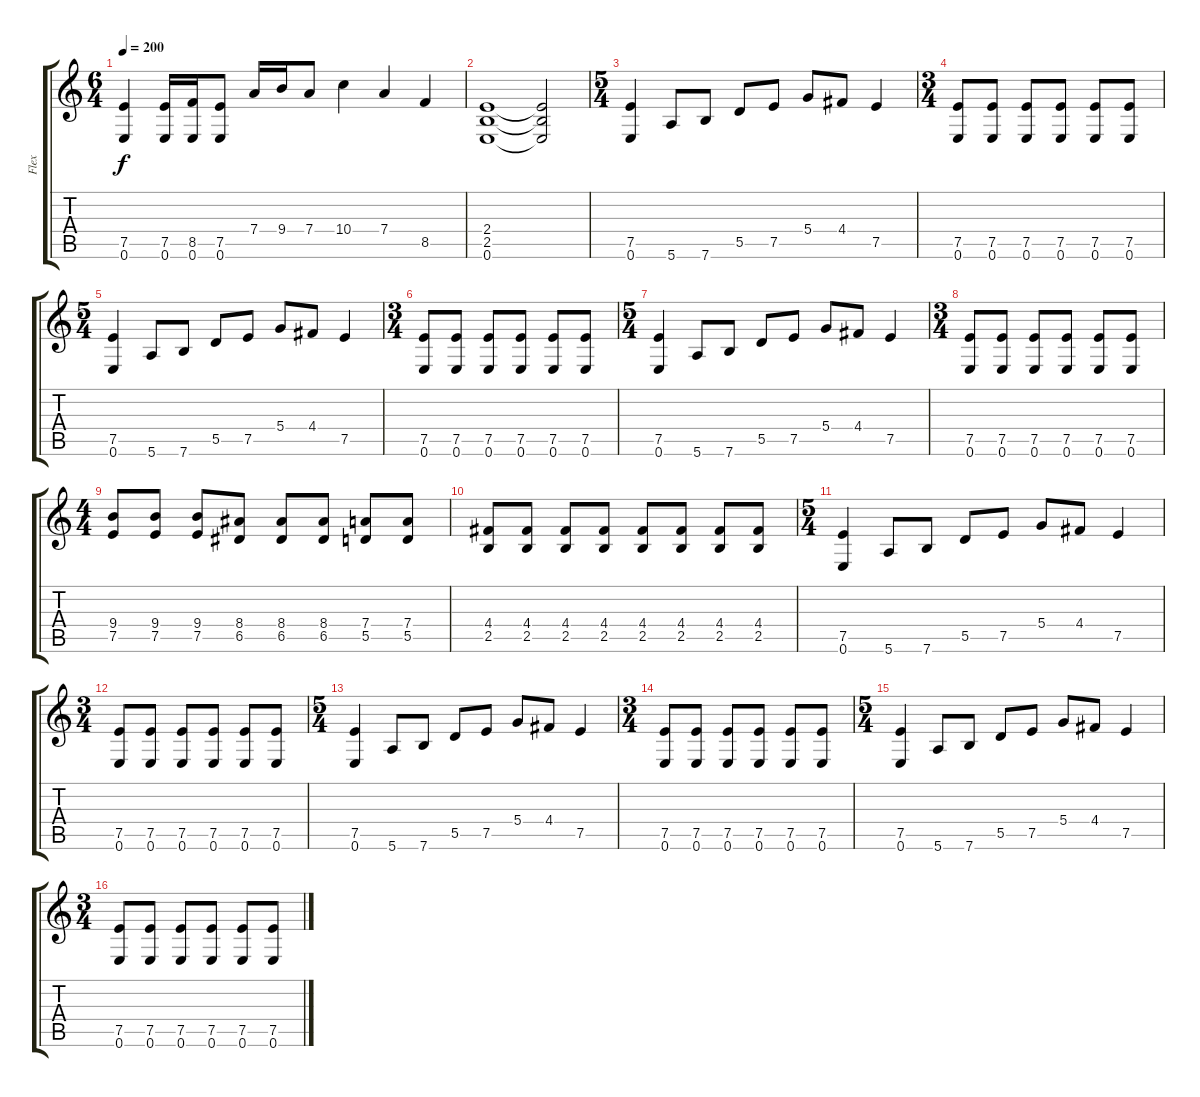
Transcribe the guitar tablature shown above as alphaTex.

\track ("Flex" "Flex") {instrument distortionguitar}
\staff {score tabs}
\tuning (E4 B3 G3 D3 A2 E2) {hide}
\ts (6 4)
\tempo 200
\clef g2
\ks c
(7.5 0.6).4{dy f} (7.5 0.6).16 (8.5 0.6).16 (7.5 0.6).8 7.4.16 9.4.16 7.4.8 10.4.4 7.4.4 8.5.4 |
(2.4 2.5 0.6).1 (2.4{t} 2.5{t} 0.6{t}).2 |
\ts (5 4)
(7.5 0.6).4 5.6.8 7.6.8 5.5.8 7.5.8 5.4.8 4.4.8 7.5.4 |
\ts (3 4)
(7.5 0.6).8 (7.5 0.6).8 (7.5 0.6).8 (7.5 0.6).8 (7.5 0.6).8 (7.5 0.6).8 |
\ts (5 4)
(7.5 0.6).4 5.6.8 7.6.8 5.5.8 7.5.8 5.4.8 4.4.8 7.5.4 |
\ts (3 4)
(7.5 0.6).8 (7.5 0.6).8 (7.5 0.6).8 (7.5 0.6).8 (7.5 0.6).8 (7.5 0.6).8 |
\ts (5 4)
(7.5 0.6).4 5.6.8 7.6.8 5.5.8 7.5.8 5.4.8 4.4.8 7.5.4 |
\ts (3 4)
(7.5 0.6).8 (7.5 0.6).8 (7.5 0.6).8 (7.5 0.6).8 (7.5 0.6).8 (7.5 0.6).8 |
\ts (4 4)
(9.4 7.5).8 (9.4 7.5).8 (9.4 7.5).8 (8.4 6.5).8 (8.4 6.5).8 (8.4 6.5).8 (7.4 5.5).8 (7.4 5.5).8 |
(4.4 2.5).8 (4.4 2.5).8 (4.4 2.5).8 (4.4 2.5).8 (4.4 2.5).8 (4.4 2.5).8 (4.4 2.5).8 (4.4 2.5).8 |
\ts (5 4)
(7.5 0.6).4 5.6.8 7.6.8 5.5.8 7.5.8 5.4.8 4.4.8 7.5.4 |
\ts (3 4)
(7.5 0.6).8 (7.5 0.6).8 (7.5 0.6).8 (7.5 0.6).8 (7.5 0.6).8 (7.5 0.6).8 |
\ts (5 4)
(7.5 0.6).4 5.6.8 7.6.8 5.5.8 7.5.8 5.4.8 4.4.8 7.5.4 |
\ts (3 4)
(7.5 0.6).8 (7.5 0.6).8 (7.5 0.6).8 (7.5 0.6).8 (7.5 0.6).8 (7.5 0.6).8 |
\ts (5 4)
(7.5 0.6).4 5.6.8 7.6.8 5.5.8 7.5.8 5.4.8 4.4.8 7.5.4 |
\ts (3 4)
(7.5 0.6).8 (7.5 0.6).8 (7.5 0.6).8 (7.5 0.6).8 (7.5 0.6).8 (7.5 0.6).8
